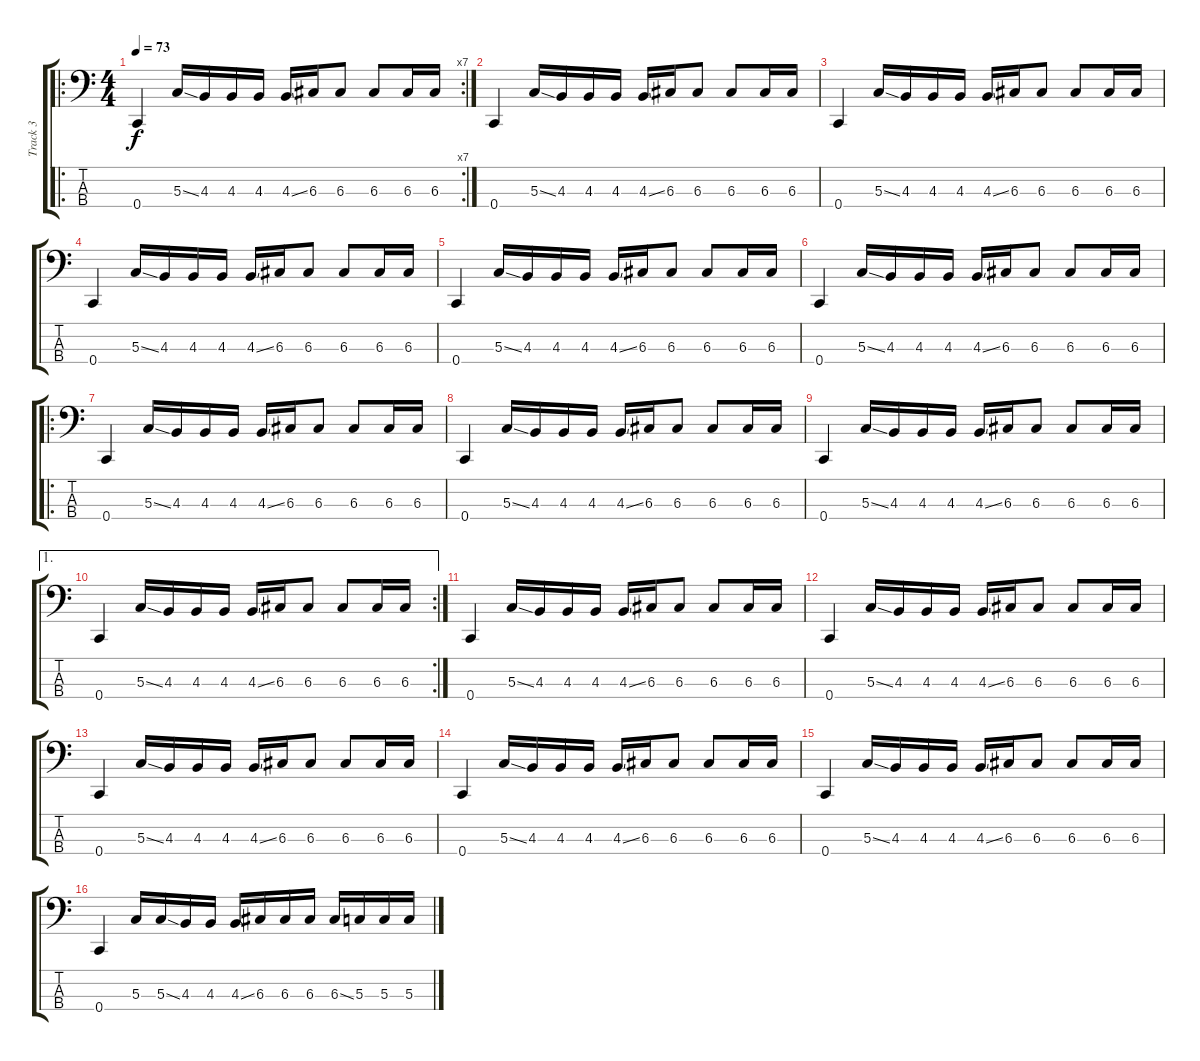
\track ("Track 3" "Track 3") {instrument electricbassfinger}
\staff {score tabs}
\tuning (F2 C2 G1 C1) {hide}
\ro
\rc 7
\ts (4 4)
\tempo 73
\clef f4
\ks c
0.4.4{dy f instrument electricbasspick} 5.3{ss}.16 4.3.16 4.3.16 4.3.16 4.3{ss}.16 6.3.16 6.3.8 6.3.8 6.3.16 6.3.16 |
0.4.4 5.3{ss}.16 4.3.16 4.3.16 4.3.16 4.3{ss}.16 6.3.16 6.3.8 6.3.8 6.3.16 6.3.16 |
0.4.4 5.3{ss}.16 4.3.16 4.3.16 4.3.16 4.3{ss}.16 6.3.16 6.3.8 6.3.8 6.3.16 6.3.16 |
0.4.4 5.3{ss}.16 4.3.16 4.3.16 4.3.16 4.3{ss}.16 6.3.16 6.3.8 6.3.8 6.3.16 6.3.16 |
0.4.4 5.3{ss}.16 4.3.16 4.3.16 4.3.16 4.3{ss}.16 6.3.16 6.3.8 6.3.8 6.3.16 6.3.16 |
0.4.4 5.3{ss}.16 4.3.16 4.3.16 4.3.16 4.3{ss}.16 6.3.16 6.3.8 6.3.8 6.3.16 6.3.16 |
\ro
0.4.4 5.3{ss}.16 4.3.16 4.3.16 4.3.16 4.3{ss}.16 6.3.16 6.3.8 6.3.8 6.3.16 6.3.16 |
0.4.4 5.3{ss}.16 4.3.16 4.3.16 4.3.16 4.3{ss}.16 6.3.16 6.3.8 6.3.8 6.3.16 6.3.16 |
0.4.4 5.3{ss}.16 4.3.16 4.3.16 4.3.16 4.3{ss}.16 6.3.16 6.3.8 6.3.8 6.3.16 6.3.16 |
\ae 1
\rc 2
0.4.4 5.3{ss}.16 4.3.16 4.3.16 4.3.16 4.3{ss}.16 6.3.16 6.3.8 6.3.8 6.3.16 6.3.16 |
0.4.4 5.3{ss}.16 4.3.16 4.3.16 4.3.16 4.3{ss}.16 6.3.16 6.3.8 6.3.8 6.3.16 6.3.16 |
0.4.4 5.3{ss}.16 4.3.16 4.3.16 4.3.16 4.3{ss}.16 6.3.16 6.3.8 6.3.8 6.3.16 6.3.16 |
0.4.4 5.3{ss}.16 4.3.16 4.3.16 4.3.16 4.3{ss}.16 6.3.16 6.3.8 6.3.8 6.3.16 6.3.16 |
0.4.4 5.3{ss}.16 4.3.16 4.3.16 4.3.16 4.3{ss}.16 6.3.16 6.3.8 6.3.8 6.3.16 6.3.16 |
0.4.4 5.3{ss}.16 4.3.16 4.3.16 4.3.16 4.3{ss}.16 6.3.16 6.3.8 6.3.8 6.3.16 6.3.16 |
0.4.4 5.3.16 5.3{ss}.16 4.3.16 4.3.16 4.3{ss}.16 6.3.16 6.3.16 6.3.16 6.3{ss}.16 5.3.16 5.3.16 5.3.16{volume 7}
